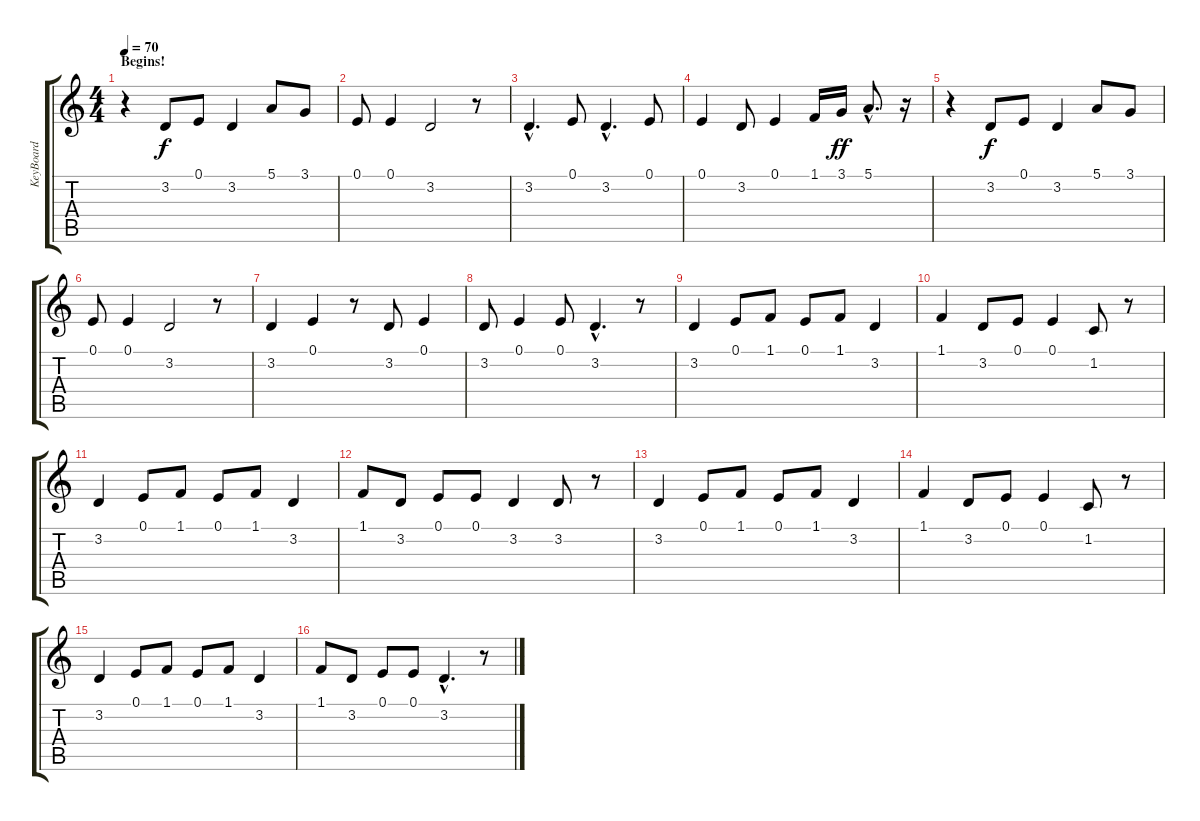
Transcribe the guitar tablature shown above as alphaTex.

\track ("KeyBoard" "KeyBoard") {instrument recorder}
\staff {score tabs}
\tuning (E4 B3 G3 D3 A2 E2) {hide}
\ts (4 4)
\section ("" "Begins!")
\tempo 70
\clef g2
\ks c
r.4{dy f instrument recorder} 3.2.8 0.1.8 3.2.4 5.1.8 3.1.8 |
0.1.8 0.1.4 3.2.2 r.8 |
3.2{hac}.4{d} 0.1.8 3.2{hac}.4{d} 0.1.8 |
0.1.4 3.2.8 0.1.4 1.1.16 3.1.16{dy ff} 5.1{hac}.8{d} r.16 |
r.4 3.2.8{dy f} 0.1.8 3.2.4 5.1.8 3.1.8 |
0.1.8 0.1.4 3.2.2 r.8 |
3.2.4 0.1.4 r.8 3.2.8 0.1.4 |
3.2.8 0.1.4 0.1.8 3.2{hac}.4{d} r.8 |
3.2.4 0.1.8 1.1.8 0.1.8 1.1.8 3.2.4 |
1.1.4 3.2.8 0.1.8 0.1.4 1.2.8 r.8 |
3.2.4 0.1.8 1.1.8 0.1.8 1.1.8 3.2.4 |
1.1.8 3.2.8 0.1.8 0.1.8 3.2.4 3.2.8 r.8 |
3.2.4 0.1.8 1.1.8 0.1.8 1.1.8 3.2.4 |
1.1.4 3.2.8 0.1.8 0.1.4 1.2.8 r.8 |
3.2.4 0.1.8 1.1.8 0.1.8 1.1.8 3.2.4 |
1.1.8 3.2.8 0.1.8 0.1.8 3.2{hac}.4{d} r.8
